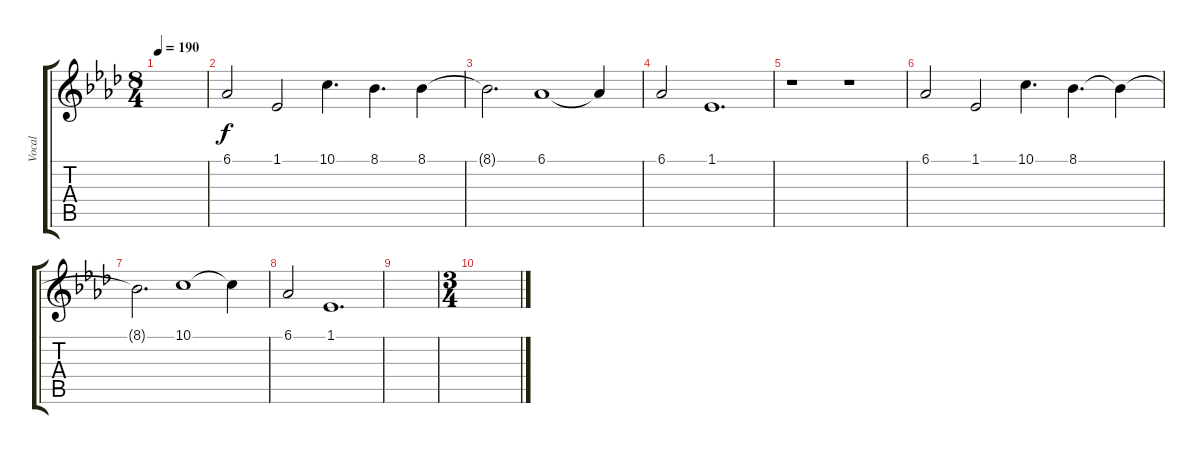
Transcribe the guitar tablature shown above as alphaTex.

\track ("Vocal" "Vocal") {instrument clarinet}
\staff {score tabs}
\tuning (D4 A3 F3 C3 G2 C2) {hide}
\ts (8 4)
\tempo 190
\clef g2
\ks ab
|
6.1.2 1.1.2 10.1.4{d} 8.1.4{d} 8.1.4 |
8.1{t}.2{d} 6.1.1 6.1{t}.4 |
6.1.2 1.1.1{d} |
r.1 r.1 |
6.1.2 1.1.2 10.1.4{d} 8.1.4{d} 8.1{t}.4 |
8.1{t}.2{d} 10.1.1 10.1{t}.4 |
6.1.2 1.1.1{d} |
|
\ts (3 4)
